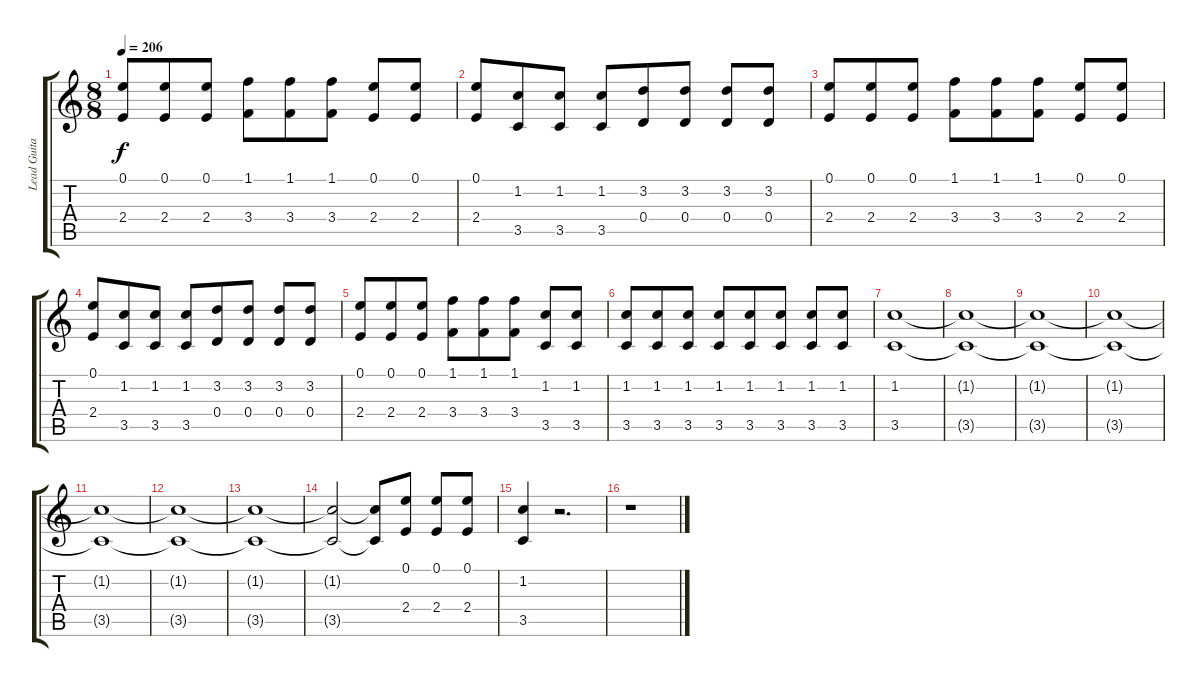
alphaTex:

\track ("Lead Guitar" "Lead Guita") {instrument distortionguitar}
\staff {score tabs}
\tuning (E4 B3 G3 D3 A2 E2) {hide}
\ts (8 8)
\tempo 206
\clef g2
\ks c
(0.1 2.4).8{dy f} (0.1 2.4).8 (0.1 2.4).8 (1.1 3.4).8 (1.1 3.4).8 (1.1 3.4).8 (0.1 2.4).8 (0.1 2.4).8 |
(0.1 2.4).8 (1.2 3.5).8 (1.2 3.5).8 (1.2 3.5).8 (3.2 0.4).8 (3.2 0.4).8 (3.2 0.4).8 (3.2 0.4).8 |
(0.1 2.4).8 (0.1 2.4).8 (0.1 2.4).8 (1.1 3.4).8 (1.1 3.4).8 (1.1 3.4).8 (0.1 2.4).8 (0.1 2.4).8 |
(0.1 2.4).8 (1.2 3.5).8 (1.2 3.5).8 (1.2 3.5).8 (3.2 0.4).8 (3.2 0.4).8 (3.2 0.4).8 (3.2 0.4).8 |
(0.1 2.4).8 (0.1 2.4).8 (0.1 2.4).8 (1.1 3.4).8 (1.1 3.4).8 (1.1 3.4).8 (1.2 3.5).8 (1.2 3.5).8 |
(1.2 3.5).8 (1.2 3.5).8 (1.2 3.5).8 (1.2 3.5).8 (1.2 3.5).8 (1.2 3.5).8 (1.2 3.5).8 (1.2 3.5).8 |
(1.2 3.5).1 |
(1.2{t} 3.5{t}).1 |
(1.2{t} 3.5{t}).1 |
(1.2{t} 3.5{t}).1 |
(1.2{t} 3.5{t}).1 |
(1.2{t} 3.5{t}).1 |
(1.2{t} 3.5{t}).1 |
(1.2{t} 3.5{t}).2 (1.2{t} 3.5{t}).8 (0.1 2.4).8 (0.1 2.4).8 (0.1 2.4).8 |
(1.2 3.5).4 r.2{d} |
r.1
